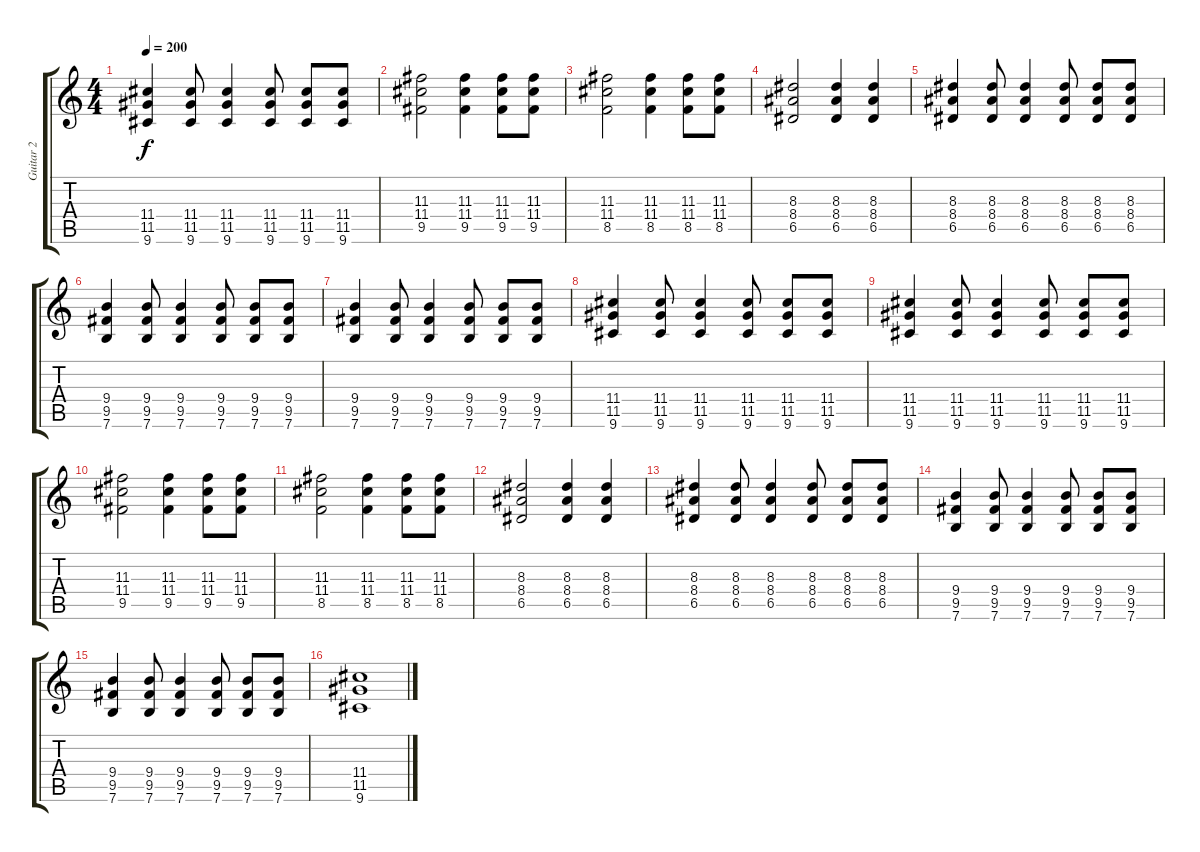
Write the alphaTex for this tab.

\track ("Guitar 2" "Guitar 2") {instrument overdrivenguitar}
\staff {score tabs}
\tuning (E4 B3 G3 D3 A2 E2) {hide}
\ts (4 4)
\tempo 200
\clef g2
\ks c
(11.4 11.5 9.6).4{dy f} (11.4 11.5 9.6).8 (11.4 11.5 9.6).4 (11.4 11.5 9.6).8 (11.4 11.5 9.6).8 (11.4 11.5 9.6).8 |
(11.3 11.4 9.5).2 (11.3 11.4 9.5).4 (11.3 11.4 9.5).8 (11.3 11.4 9.5).8 |
(11.3 11.4 8.5).2 (11.3 11.4 8.5).4 (11.3 11.4 8.5).8 (11.3 11.4 8.5).8 |
(8.3 8.4 6.5).2 (8.3 8.4 6.5).4 (8.3 8.4 6.5).4 |
(8.3 8.4 6.5).4 (8.3 8.4 6.5).8 (8.3 8.4 6.5).4 (8.3 8.4 6.5).8 (8.3 8.4 6.5).8 (8.3 8.4 6.5).8 |
(9.4 9.5 7.6).4 (9.4 9.5 7.6).8 (9.4 9.5 7.6).4 (9.4 9.5 7.6).8 (9.4 9.5 7.6).8 (9.4 9.5 7.6).8 |
(9.4 9.5 7.6).4 (9.4 9.5 7.6).8 (9.4 9.5 7.6).4 (9.4 9.5 7.6).8 (9.4 9.5 7.6).8 (9.4 9.5 7.6).8 |
(11.4 11.5 9.6).4 (11.4 11.5 9.6).8 (11.4 11.5 9.6).4 (11.4 11.5 9.6).8 (11.4 11.5 9.6).8 (11.4 11.5 9.6).8 |
(11.4 11.5 9.6).4 (11.4 11.5 9.6).8 (11.4 11.5 9.6).4 (11.4 11.5 9.6).8 (11.4 11.5 9.6).8 (11.4 11.5 9.6).8 |
(11.3 11.4 9.5).2 (11.3 11.4 9.5).4 (11.3 11.4 9.5).8 (11.3 11.4 9.5).8 |
(11.3 11.4 8.5).2 (11.3 11.4 8.5).4 (11.3 11.4 8.5).8 (11.3 11.4 8.5).8 |
(8.3 8.4 6.5).2 (8.3 8.4 6.5).4 (8.3 8.4 6.5).4 |
(8.3 8.4 6.5).4 (8.3 8.4 6.5).8 (8.3 8.4 6.5).4 (8.3 8.4 6.5).8 (8.3 8.4 6.5).8 (8.3 8.4 6.5).8 |
(9.4 9.5 7.6).4 (9.4 9.5 7.6).8 (9.4 9.5 7.6).4 (9.4 9.5 7.6).8 (9.4 9.5 7.6).8 (9.4 9.5 7.6).8 |
(9.4 9.5 7.6).4 (9.4 9.5 7.6).8 (9.4 9.5 7.6).4 (9.4 9.5 7.6).8 (9.4 9.5 7.6).8 (9.4 9.5 7.6).8 |
(11.4 11.5 9.6).1
